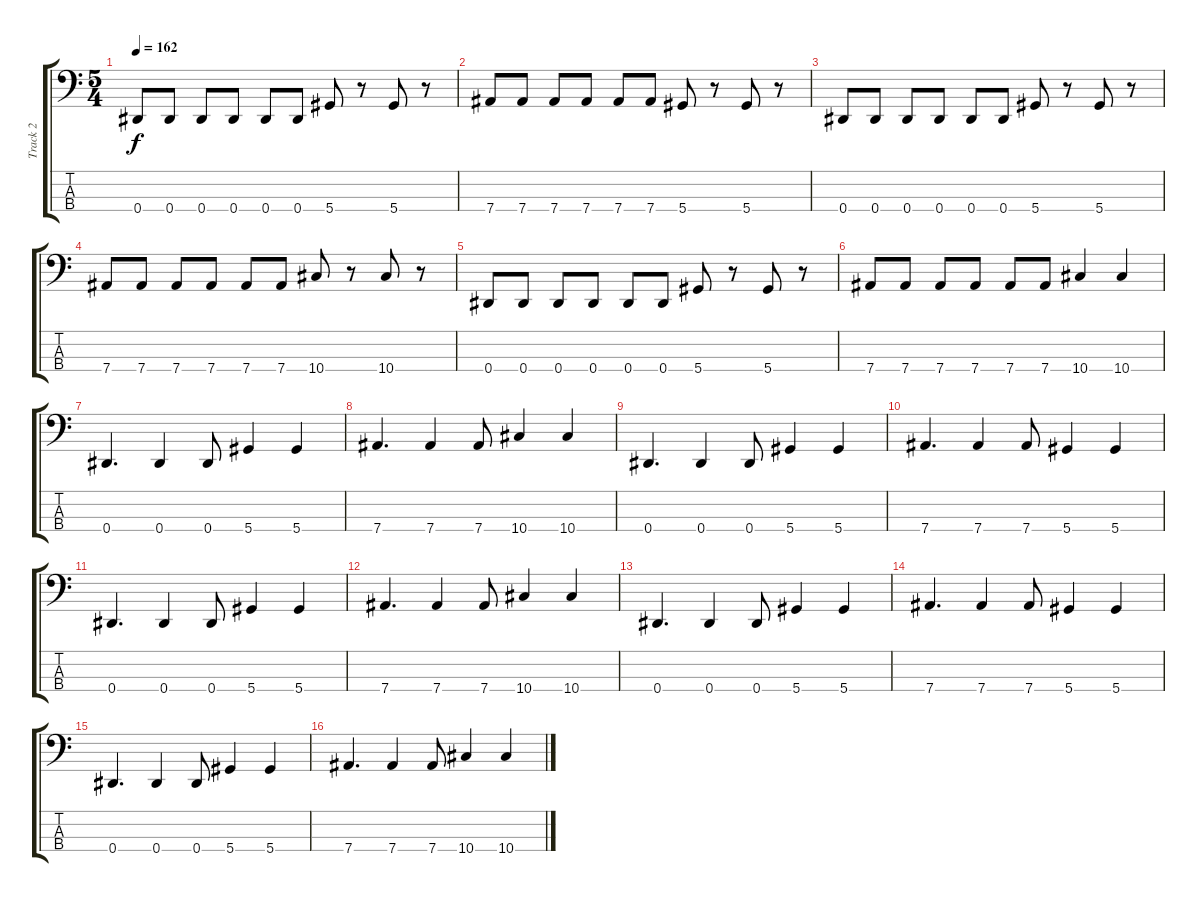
\track ("Track 2" "Track 2") {instrument electricbasspick}
\staff {score tabs}
\tuning (Gb2 Db2 Ab1 Eb1) {hide}
\ts (5 4)
\tempo 162
\clef f4
\ks c
0.4.8{dy f} 0.4.8 0.4.8 0.4.8 0.4.8 0.4.8 5.4.8 r.8 5.4.8 r.8 |
7.4.8 7.4.8 7.4.8 7.4.8 7.4.8 7.4.8 5.4.8 r.8 5.4.8 r.8 |
0.4.8 0.4.8 0.4.8 0.4.8 0.4.8 0.4.8 5.4.8 r.8 5.4.8 r.8 |
7.4.8 7.4.8 7.4.8 7.4.8 7.4.8 7.4.8 10.4.8 r.8 10.4.8 r.8 |
0.4.8 0.4.8 0.4.8 0.4.8 0.4.8 0.4.8 5.4.8 r.8 5.4.8 r.8 |
7.4.8 7.4.8 7.4.8 7.4.8 7.4.8 7.4.8 10.4.4 10.4.4 |
0.4.4{d} 0.4.4 0.4.8 5.4.4 5.4.4 |
7.4.4{d} 7.4.4 7.4.8 10.4.4 10.4.4 |
0.4.4{d} 0.4.4 0.4.8 5.4.4 5.4.4 |
7.4.4{d} 7.4.4 7.4.8 5.4.4 5.4.4 |
0.4.4{d} 0.4.4 0.4.8 5.4.4 5.4.4 |
7.4.4{d} 7.4.4 7.4.8 10.4.4 10.4.4 |
0.4.4{d} 0.4.4 0.4.8 5.4.4 5.4.4 |
7.4.4{d} 7.4.4 7.4.8 5.4.4 5.4.4 |
0.4.4{d} 0.4.4 0.4.8 5.4.4 5.4.4 |
7.4.4{d} 7.4.4 7.4.8 10.4.4 10.4.4
